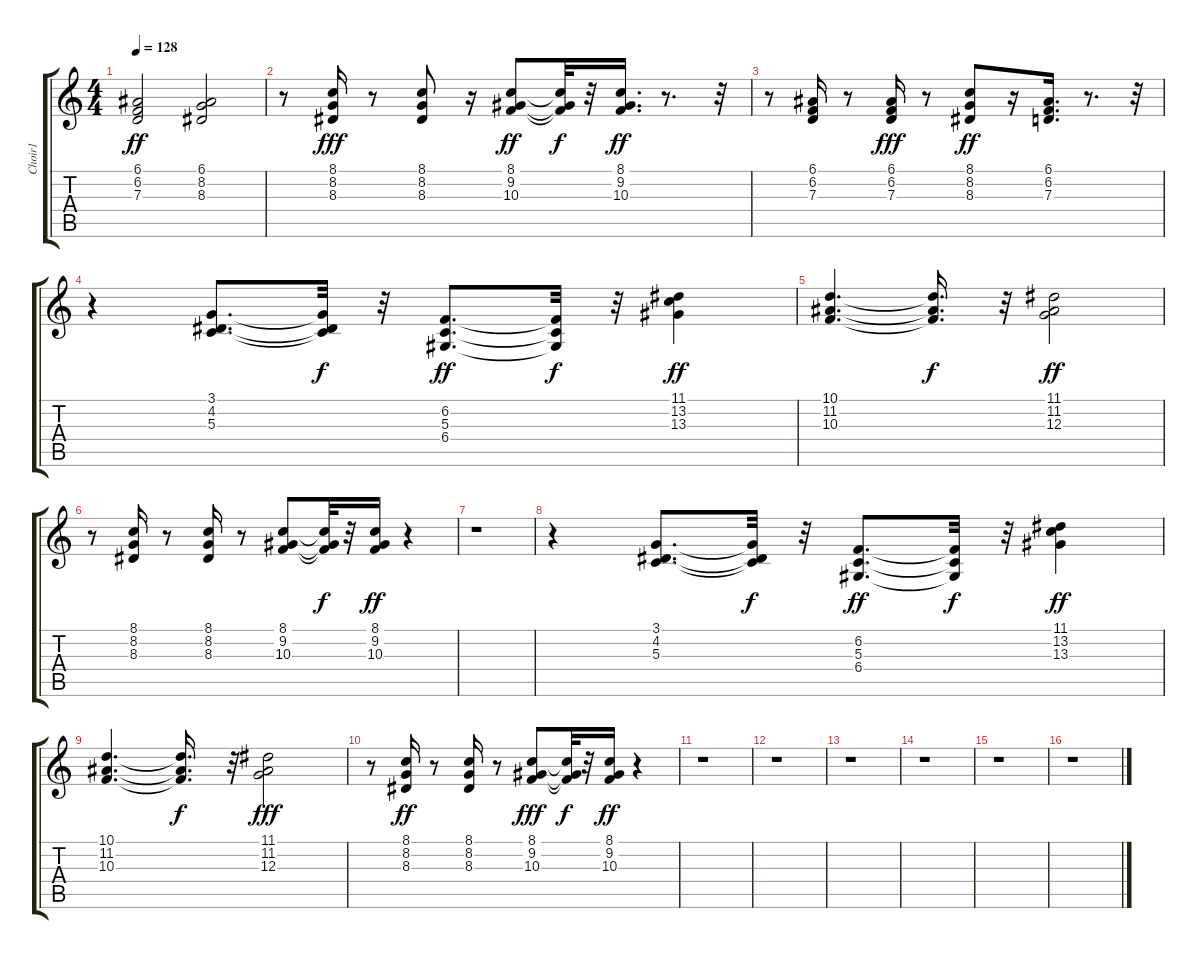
\track ("Choir1" "Choir1") {instrument choiraahs}
\staff {score tabs}
\tuning (E4 B3 G3 D3 A2 E2) {hide}
\ts (4 4)
\tempo 128
\clef g2
\ks c
(6.1 6.2 7.3).2{dy ff} (6.1 8.2 8.3).2 |
r.8 (8.1 8.2 8.3).16{dy fff} r.8 (8.1 8.2 8.3).8 r.16 (8.1 9.2 10.3).8{dy ff} (8.1{t} 9.2{t} 10.3{t}).32{dy f} r.32 (8.1 9.2 10.3).16{d dy ff} r.8{d} r.32 |
r.8 (6.1 6.2 7.3).16 r.8 (6.1 6.2 7.3).16{dy fff} r.8 (8.1 8.2 8.3).8{dy ff} r.16 (6.1 6.2 7.3).16{d} r.8{d} r.32 |
r.4 (3.1 4.2 5.3).8{d} (3.1{t} 4.2{t} 5.3{t}).32{dy f} r.32 (6.2 5.3 6.4).8{d dy ff} (6.2{t} 5.3{t} 6.4{t}).32{dy f} r.32 (11.1 13.2 13.3).4{dy ff} |
(10.1 11.2 10.3).4{d} (10.1{t} 11.2{t} 10.3{t}).16{d dy f} r.32 (11.1 11.2 12.3).2{dy ff} |
r.8 (8.1 8.2 8.3).16 r.8 (8.1 8.2 8.3).16 r.8 (8.1 9.2 10.3).8 (8.1{t} 9.2{t} 10.3{t}).32{dy f} r.32 (8.1 9.2 10.3).16{dy ff} r.4 |
r.1 |
r.4 (3.1 4.2 5.3).8{d} (3.1{t} 4.2{t} 5.3{t}).32{dy f} r.32 (6.2 5.3 6.4).8{d dy ff} (6.2{t} 5.3{t} 6.4{t}).32{dy f} r.32 (11.1 13.2 13.3).4{dy ff} |
(10.1 11.2 10.3).4{d} (10.1{t} 11.2{t} 10.3{t}).16{d dy f} r.32 (11.1 11.2 12.3).2{dy fff} |
r.8 (8.1 8.2 8.3).16{dy ff} r.8 (8.1 8.2 8.3).16 r.8 (8.1 9.2 10.3).8{dy fff} (8.1{t} 9.2{t} 10.3{t}).32{dy f} r.32 (8.1 9.2 10.3).16{dy ff} r.4 |
r.1 |
r.1 |
r.1 |
r.1 |
r.1 |
r.1
